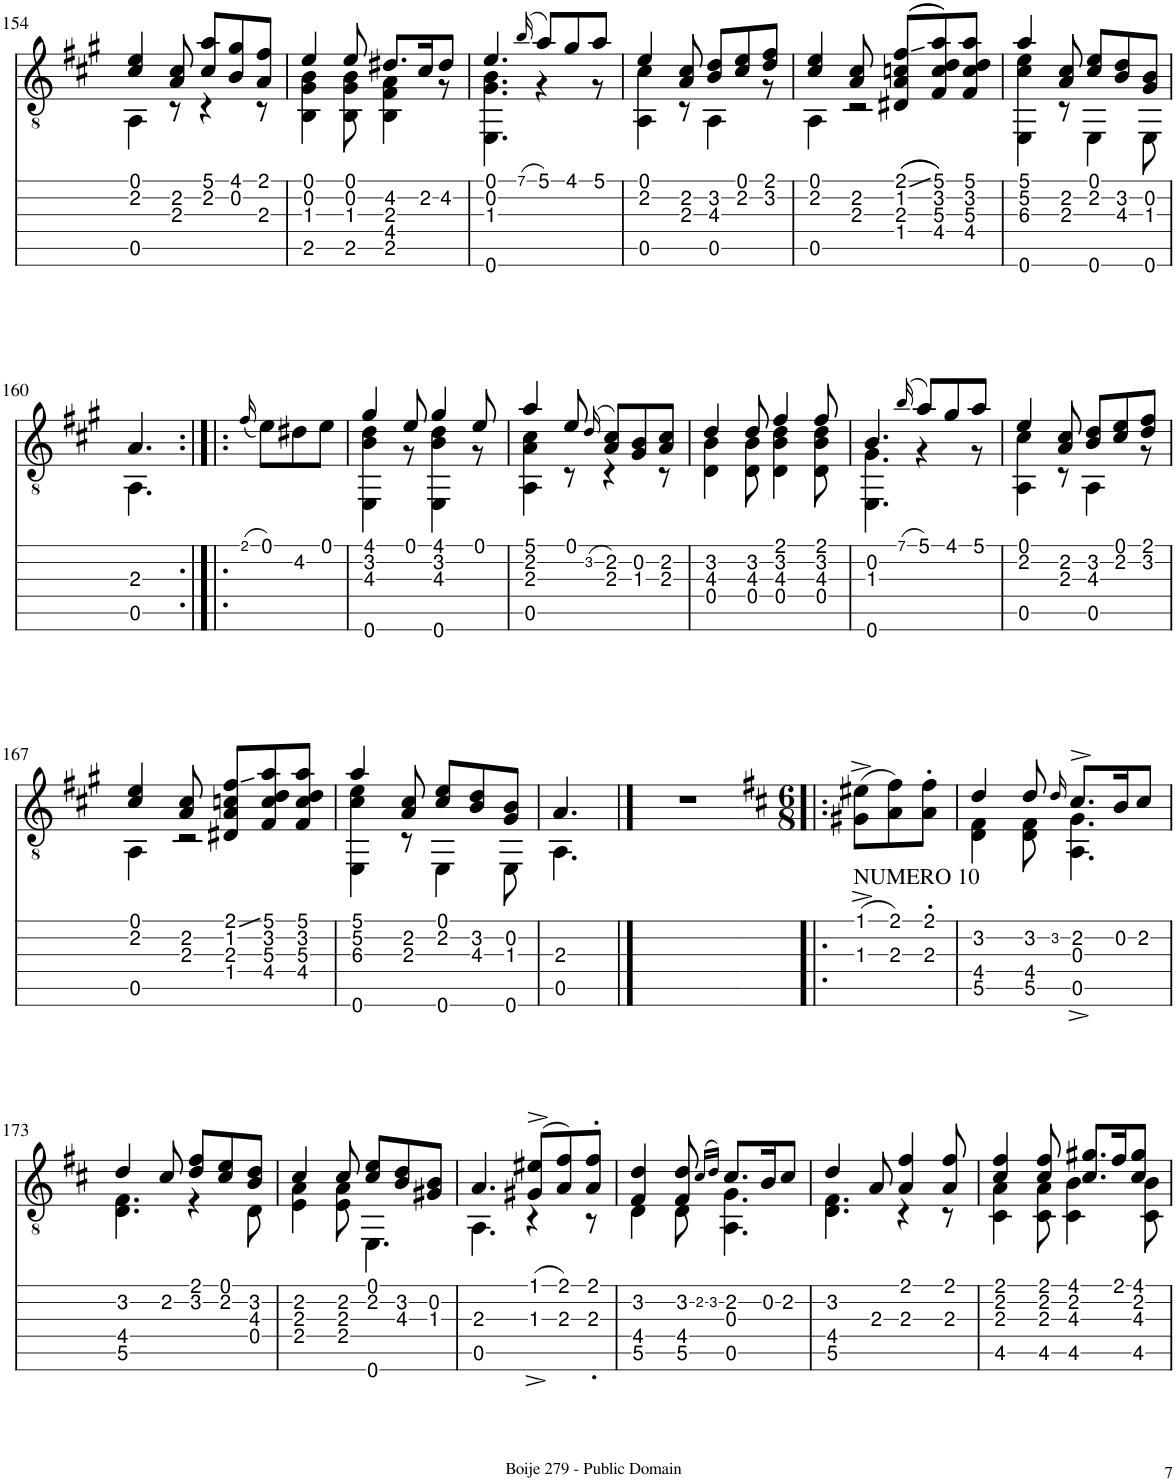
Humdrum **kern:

**kern	**kern
*part1	*part1
*staff2	*staff1
*I"Guitar	*
*I'Guit.	*
!!LO:PB:g=z
*	*clefGv2
*k[f#c#g#]	*k[f#c#g#]
*M6/8	*M6/8
=154	=154
*^	*^
4c# 4e	4AA	4c#/ 4e/	4AA\
8A 8c#	8r	8A/ 8c#/	8r
8c#\ 8a\L	4r	8c#/ 8a/L	4r
8B\ 8g#\	.	8B/ 8g#/	.
8A\ 8f#\J	8r	8A/ 8f#/J	8r
=155	=155	=155	=155
4e	4BB 4G# 4B	4e/	4BB\ 4G#\ 4B\
8e	8BB 8G# 8B	8e/	8BB\ 8G#\ 8B\
8.d#L	4BB 4F# 4A	8.d#X/L	4BB\ 4F#\ 4A\
16c#K	.	16c#/K	.
8d#J	8r	8d#/J	8r
=156	=156	=156	=156
4.e	4.EE 4.G# 4.B	4.e/	4.EE\ 4.G#\ 4.B\
qb	.	(16qb/	.
8aL	4r	8a/L)	4r
8g#	.	8g#/	.
8aJ	8r	8a/J	8r
=157	=157	=157	=157
4e	4AA 4c#	4e/	4AA\ 4c#\
8A 8c#	8r	8A/ 8c#/	8r
8B\ 8d\L	4AA	8B/ 8d/L	4AA\
8c#\ 8e\	.	8c#/ 8e/	.
8d\ 8f#\J	8r	8d/ 8f#/J	8r
=158	=158	=158	=158
4c# 4e	4AA	4c#/ 4e/	4AA\
8A 8c#	2r	8A/ 8c#/	2r
8D#\ 8A\ 8c\ 8f#\L	.	((8D#X/ 8A/ 8cn/ 8f#/L	.
8F#\ 8c\ 8d\ 8a\	.	8F#/ 8c/ 8d/ 8a/))	.
8F#\ 8c\ 8d\ 8a\J	.	8F#/ 8c/ 8d/ 8a/J	.
=159	=159	=159	=159
4a	4EE 4c# 4e	4a/	4EE\ 4c#\ 4e\
8A 8c#	8r	8A/ 8c#/	8r
8c#\ 8e\L	4EE	8c#/ 8e/L	4EE\
8B\ 8d\	.	8B/ 8d/	.
8G#\ 8B\J	8EE	8G#/ 8B/J	8EE\
!!LO:LB:g=z	!!
=160	=160	=160	=160
4.A	4.AA	4.A/	4.AA\
*v	*v	*	*
*	*v	*v
=161:|!|:	=161:|!|:
qf#	(16qf#/
8eL	8e\L)
8d#	8d#X\
8eJ	8e\J
=162	=162
*^	*^
4g#	4EE 4B 4d	4g#/	4EE\ 4B\ 4d\
8e	8r	8e/	8r
4g#	4EE 4B 4d	4g#/	4EE\ 4B\ 4d\
8e	8r	8e/	8r
=163	=163	=163	=163
4a	4AA 4A 4c#	4a/	4AA\ 4A\ 4c#\
8e	8r	8e/	8r
qd	.	(16qd/	.
8A\ 8c#\L	4r	8A/ 8c#/L)	4r
8G#\ 8B\	.	8G#/ 8B/	.
8A\ 8c#\J	8r	8A/ 8c#/J	8r
=164	=164	=164	=164
4d	4D 4B	4d/	4D\ 4B\
8d	8D 8B	8d/	8D\ 8B\
4f#	4D 4B 4d	4f#/	4D\ 4B\ 4d\
8f#	8D 8B 8d	8f#/	8D\ 8B\ 8d\
=165	=165	=165	=165
4.B	4.EE 4.G#	4.B/	4.EE\ 4.G#\
qb	.	(16qb/	.
8aL	4r	8a/L)	4r
8g#	.	8g#/	.
8aJ	8r	8a/J	8r
=166	=166	=166	=166
4e	4AA 4c#	4e/	4AA\ 4c#\
8A 8c#	8r	8A/ 8c#/	8r
8B\ 8d\L	4AA	8B/ 8d/L	4AA\
8c#\ 8e\	.	8c#/ 8e/	.
8d\ 8f#\J	8r	8d/ 8f#/J	8r
!!LO:LB:g=z	!!
=167	=167	=167	=167
4c# 4e	4AA	4c#/ 4e/	4AA\
8A 8c#	2r	8A/ 8c#/	2r
8D#X\ 8A\ 8cn\ 8f#\L	.	8D#X/ 8A/ 8cn/ 8f#/L	.
8F#\ 8c\ 8d\ 8a\	.	8F#/ 8c/ 8d/ 8a/	.
8F#\ 8c\ 8d\ 8a\J	.	8F#/ 8c/ 8d/ 8a/J	.
=168	=168	=168	=168
4a	4EE 4c# 4e	4a/	4EE\ 4c#\ 4e\
8A 8c#	8r	8A/ 8c#/	8r
8c#\ 8e\L	4EE	8c#/ 8e/L	4EE\
8B\ 8d\	.	8B/ 8d/	.
8G#\ 8B\J	8EE	8G#/ 8B/J	8EE\
=169	=169	=169	=169
4.A	4.AA	4.A/	4.AA\
*v	*v	*	*
*	*v	*v
==170	==170
2.r	2.r
=171!|:	=171!|:
*k[f#c#]	*k[f#c#]
*M6/8	*M6/8
!LO:TX:a:t=NUMERO 10	!
8G#^\ 8e#^\L	(8G#X\^ 8e#X\^L
8A\ 8f#\	8A\ 8f#\)
8A'\ 8f#'\J	8A\' 8f#\'J
=172	=172
*^	*^
4d	4D 4F#	4d/	4D\ 4F#\
8d	8D 8F#	8d/	8D\ 8F#\
qd	.	16qd/	.
8.c#^L	4.AA 4.G	8.c#^/L	4.AA\ 4.G\
16BK	.	16B/K	.
8c#J	.	8c#/J	.
!!LO:LB:g=z	!!
=173	=173	=173	=173
4d	4.D 4.F#	4d/	4.D\ 4.F#\
8c#	.	8c#/	.
8d\ 8f#\L	4r	8d/ 8f#/L	4r
8c#\ 8e\	.	8c#/ 8e/	.
8B\ 8d\J	8D	8B/ 8d/J	8D\
=174	=174	=174	=174
4c#	4E 4A	4c#/	4E\ 4A\
8c#	8E 8A	8c#/	8E\ 8A\
8c#\ 8e\L	4.EE	8c#/ 8e/L	4.EE\
8B\ 8d\	.	8B/ 8d/	.
8G#\ 8B\J	.	8G#X/ 8B/J	.
=175	=175	=175	=175
4.A	4.AA	4.A/	4.AA\
8G#^\ 8e#^\L	4r	(8G#X/^ 8e#X/^L	4r
8A\ 8f#\	.	8A/ 8f#/)	.
8A'\ 8f#'\J	8r	8A/' 8f#/'J	8r
=176	=176	=176	=176
4F# 4d	4D	4F#/ 4d/	4D\
8F# 8d	8D	8F#/ 8d/	8D\
qc#	.	(16qc#/LL	.
qd	.	16qd/JJ)	.
8.c#L	4.AA 4.G	8.c#/L	4.AA\ 4.G\
16BK	.	16B/K	.
8c#J	.	8c#/J	.
=177	=177	=177	=177
4d	4.D 4.F#	4d/	4.D\ 4.F#\
8A	.	8A/	.
4A 4f#	4r	4A/ 4f#/	4r
8A 8f#	8r	8A/ 8f#/	8r
=178	=178	=178	=178
4c# 4f#	4C# 4A	4c#/ 4f#/	4C#\ 4A\
8c# 8f#	8C# 8A	8c#/ 8f#/	8C#\ 8A\
8.c#\ 8.g#\L	4C# 4B	8.c#/ 8.g#X/L	4C#\ 4B\
16f#K	.	16f#/K	.
8c#\ 8g#\J	8C# 8B	8c#/ 8g#/J	8C#\ 8B\
*v	*v	*	*
*	*v	*v
=	=
*-	*-
